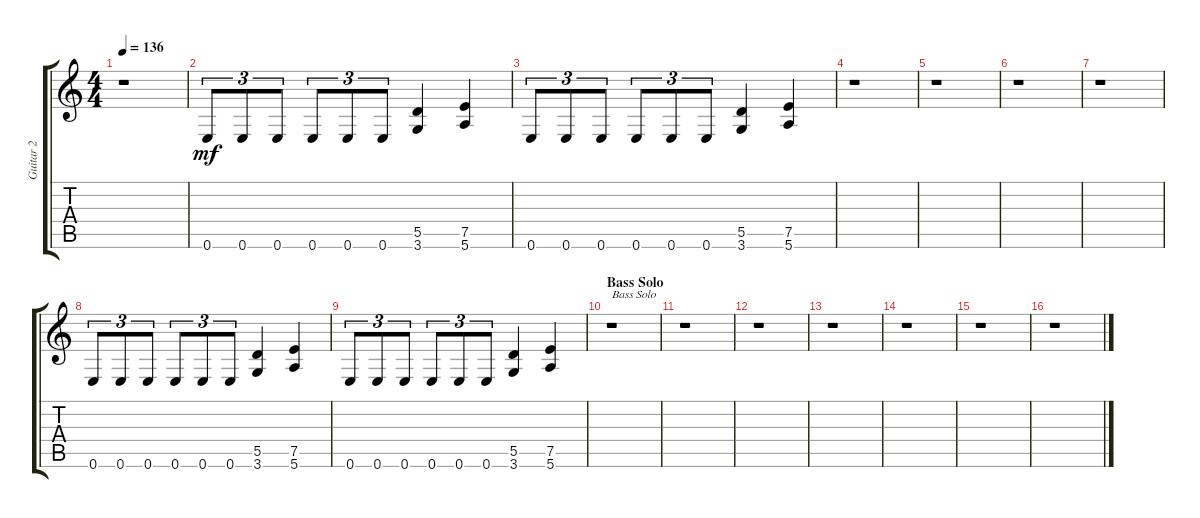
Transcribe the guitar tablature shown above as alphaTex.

\track ("Guitar 2" "Guitar 2") {instrument distortionguitar}
\staff {score tabs}
\tuning (E4 B3 G3 D3 A2 E2) {hide}
\ts (4 4)
\tempo 136
\clef g2
\ks c
r.1{dy mf} |
0.6.8{tu (3 2)} 0.6.8{tu (3 2)} 0.6.8{tu (3 2)} 0.6.8{tu (3 2)} 0.6.8{tu (3 2)} 0.6.8{tu (3 2)} (5.5 3.6).4 (7.5 5.6).4 |
0.6.8{tu (3 2)} 0.6.8{tu (3 2)} 0.6.8{tu (3 2)} 0.6.8{tu (3 2)} 0.6.8{tu (3 2)} 0.6.8{tu (3 2)} (5.5 3.6).4 (7.5 5.6).4 |
r.1 |
r.1 |
r.1 |
r.1 |
0.6.8{tu (3 2)} 0.6.8{tu (3 2)} 0.6.8{tu (3 2)} 0.6.8{tu (3 2)} 0.6.8{tu (3 2)} 0.6.8{tu (3 2)} (5.5 3.6).4 (7.5 5.6).4 |
0.6.8{tu (3 2)} 0.6.8{tu (3 2)} 0.6.8{tu (3 2)} 0.6.8{tu (3 2)} 0.6.8{tu (3 2)} 0.6.8{tu (3 2)} (5.5 3.6).4 (7.5 5.6).4 |
\section ("" "Bass Solo")
r.1{txt "Bass Solo"} |
r.1 |
r.1 |
r.1 |
r.1 |
r.1 |
r.1
